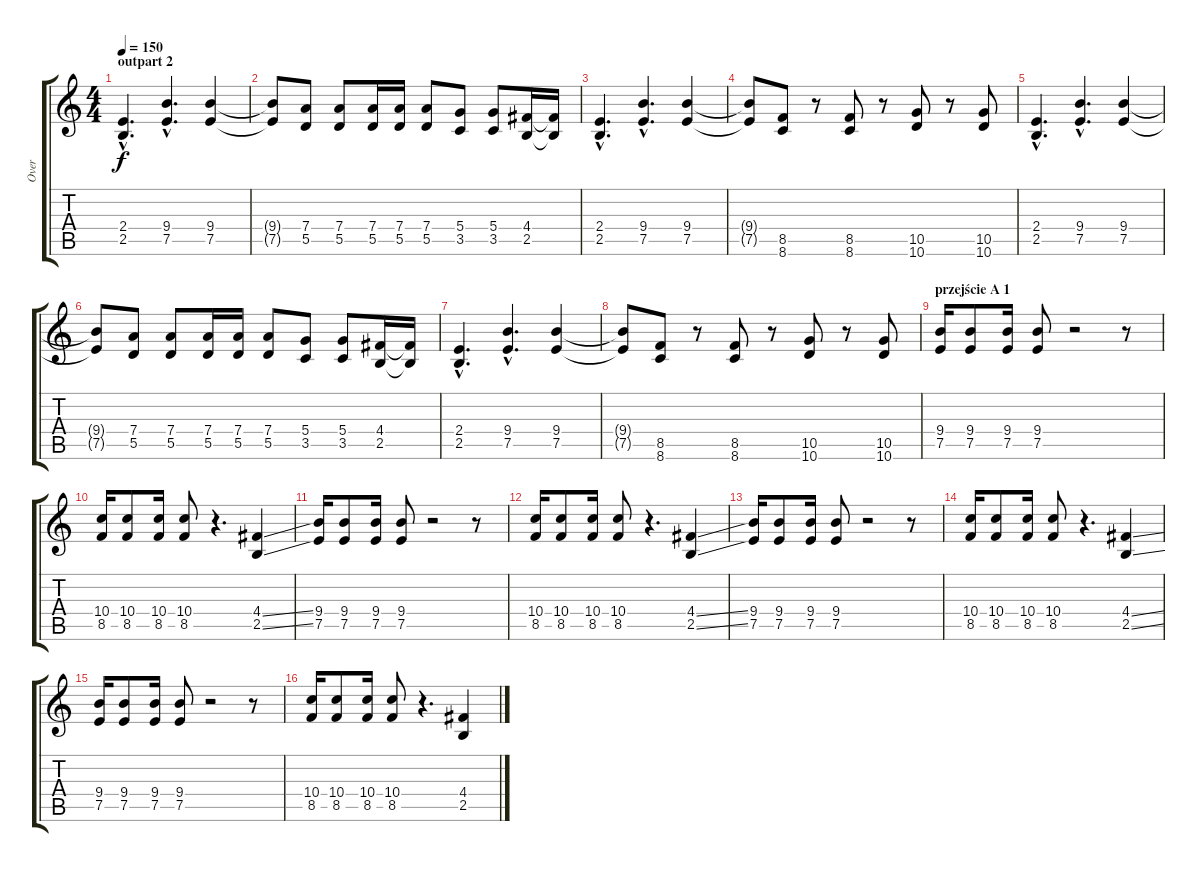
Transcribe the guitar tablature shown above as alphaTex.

\track ("Over" "Over") {instrument overdrivenguitar}
\staff {score tabs}
\tuning (E4 B3 G3 D3 A2 E2) {hide}
\ts (4 4)
\section ("" "outpart 2")
\tempo 150
\clef g2
\ks c
(2.4{hac} 2.5{hac}).4{d dy f} (9.4{hac} 7.5{hac}).4{d} (9.4 7.5).4 |
(9.4{t} 7.5{t}).8 (7.4 5.5).8 (7.4 5.5).8 (7.4 5.5).16 (7.4 5.5).16 (7.4 5.5).8 (5.4 3.5).8 (5.4 3.5).8 (4.4 2.5).16 (4.4{t} 2.5{t}).16 |
(2.4{hac} 2.5{hac}).4{d} (9.4{hac} 7.5{hac}).4{d} (9.4 7.5).4 |
(9.4{t} 7.5{t}).8 (8.5 8.6).8 r.8 (8.5 8.6).8 r.8 (10.5 10.6).8 r.8 (10.5 10.6).8 |
(2.4{hac} 2.5{hac}).4{d} (9.4{hac} 7.5{hac}).4{d} (9.4 7.5).4 |
(9.4{t} 7.5{t}).8 (7.4 5.5).8 (7.4 5.5).8 (7.4 5.5).16 (7.4 5.5).16 (7.4 5.5).8 (5.4 3.5).8 (5.4 3.5).8 (4.4 2.5).16 (4.4{t} 2.5{t}).16 |
(2.4{hac} 2.5{hac}).4{d} (9.4{hac} 7.5{hac}).4{d} (9.4 7.5).4 |
(9.4{t} 7.5{t}).8 (8.5 8.6).8 r.8 (8.5 8.6).8 r.8 (10.5 10.6).8 r.8 (10.5 10.6).8 |
\section ("" "przejście A 1")
(9.4 7.5).16 (9.4 7.5).8 (9.4 7.5).16 (9.4 7.5).8 r.2 r.8 |
(10.4 8.5).16 (10.4 8.5).8 (10.4 8.5).16 (10.4 8.5).8 r.4{d} (4.4{ss} 2.5{ss}).4 |
(9.4 7.5).16 (9.4 7.5).8 (9.4 7.5).16 (9.4 7.5).8 r.2 r.8 |
(10.4 8.5).16 (10.4 8.5).8 (10.4 8.5).16 (10.4 8.5).8 r.4{d} (4.4{ss} 2.5{ss}).4 |
(9.4 7.5).16 (9.4 7.5).8 (9.4 7.5).16 (9.4 7.5).8 r.2 r.8 |
(10.4 8.5).16 (10.4 8.5).8 (10.4 8.5).16 (10.4 8.5).8 r.4{d} (4.4{ss} 2.5{ss}).4 |
(9.4 7.5).16 (9.4 7.5).8 (9.4 7.5).16 (9.4 7.5).8 r.2 r.8 |
(10.4 8.5).16 (10.4 8.5).8 (10.4 8.5).16 (10.4 8.5).8 r.4{d} (4.4{ss} 2.5{ss}).4
